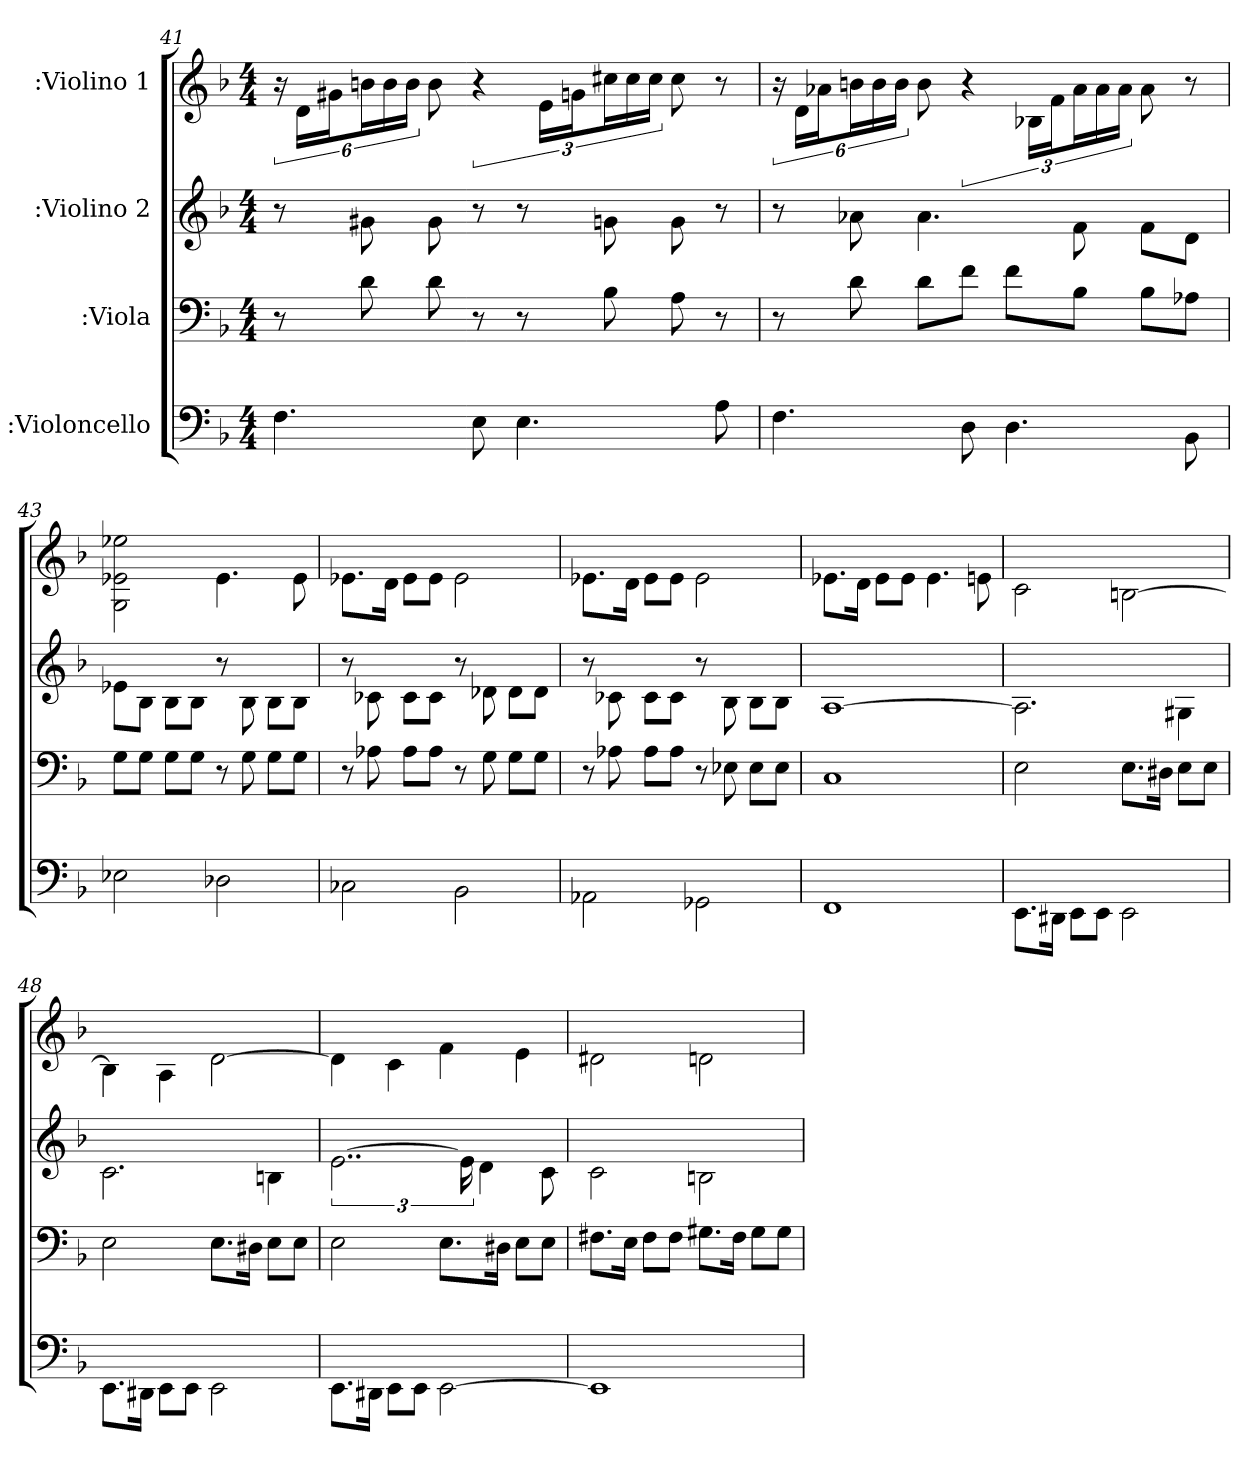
**kern	**kern	**kern	**kern
*part4	*part3	*part2	*part1
*staff4	*staff3	*staff2	*staff1
*I":Violoncello	*I":Viola	*I":Violino 2	*I":Violino 1
*k[b-]	*k[b-]	*k[b-]	*k[b-]
*d:	*d:	*d:	*d:
*M4/4	*M4/4	*M4/4	*M4/4
=41	=41	=41	=41
4.F\	8r	8r	24r
.	.	.	24d\LL
.	.	.	24g#X\J
.	8d\	8g#X\	24bn\L
.	.	.	24b\
.	.	.	24b\JJ
.	8d\	8g#\	8b\
8E\	8r	8r	6r
4.E\	8r	8r	.
.	.	.	24e\LL
.	.	.	24gn\J
.	8B-\	8gn\	24cc#X\L
.	.	.	24cc#\
.	.	.	24cc#\JJ
.	8A\	8g\	8cc#\
8A\	8r	8r	8r
=42	=42	=42	=42
4.F\	8r	8r	24r
.	.	.	24d\LL
.	.	.	24a-X\J
.	8d\	8a-X\	24bn\L
.	.	.	24b\
.	.	.	24b\JJ
.	8d\L	4.a-\	8b\
8D\	8f\J	.	6r
4.D\	8f\L	.	.
.	.	.	24B-X\LL
.	.	.	24f\J
.	8B-\J	8f\	24a-\L
.	.	.	24a-\
.	.	.	24a-\JJ
.	8B-\L	8f\L	8a-\
8BB-\	8A-X\J	8d\J	8r
=43	=43	=43	=43
2E-X\	8G\L	8e-X\L	2ee-X\ 2e-X\ 2G\
.	8G\J	8B-\J	.
.	8G\L	8B-\L	.
.	8G\J	8B-\J	.
2D-X\	8r	8r	4.e-\
.	8G\	8B-\	.
.	8G\L	8B-\L	.
.	8G\J	8B-\J	8e-\
=44	=44	=44	=44
2C-X\	8r	8r	8.e-X\L
.	8A-X\	8c-X\	.
.	.	.	16d\Jk
.	8A-\L	8c-\L	8e-\L
.	8A-\J	8c-\J	8e-\J
2BB-\	8r	8r	2e-\
.	8G\	8d-X\	.
.	8G\L	8d-\L	.
.	8G\J	8d-\J	.
=45	=45	=45	=45
2AA-X\	8r	8r	8.e-X\L
.	8A-X\	8c-X\	.
.	.	.	16d\Jk
.	8A-\L	8c-\L	8e-\L
.	8A-\J	8c-\J	8e-\J
2GG-X\	8r	8r	2e-\
.	8E-X\	8B-\	.
.	8E-\L	8B-\L	.
.	8E-\J	8B-\J	.
=46	=46	=46	=46
1FF\	1C\	[1A\	8.e-X\L
.	.	.	16d\Jk
.	.	.	8e-\L
.	.	.	8e-\J
.	.	.	4.e-\
.	.	.	8en\
=47	=47	=47	=47
8.EE\L	2E\	2.A\]	2c\
16DD#X\Jk	.	.	.
8EE\L	.	.	.
8EE\J	.	.	.
2EE\	8.E\L	.	[2Bn\
.	16D#X\Jk	.	.
.	8E\L	4G#X\	.
.	8E\J	.	.
=48	=48	=48	=48
8.EE\L	2E\	2.c\	4Bn\]
16DD#X\Jk	.	.	.
8EE\L	.	.	4A\
8EE\J	.	.	.
2EE\	8.E\L	.	[2d\
.	16D#X\Jk	.	.
.	8E\L	4Bn\	.
.	8E\J	.	.
=49	=49	=49	=49
8.EE\L	2E\	[3..e\	4d\]
16DD#X\Jk	.	.	.
8EE\L	.	.	4c\
8EE\J	.	.	.
[2EE\	8.E\L	.	4f\
.	.	24e\]	.
.	.	4d\	.
.	16D#X\Jk	.	.
.	8E\L	.	4e\
.	8E\J	8c\	.
=50	=50	=50	=50
1EE\]	8.F#X\L	2c\	2d#X\
.	16E\Jk	.	.
.	8F#\L	.	.
.	8F#\J	.	.
.	8.G#X\L	2Bn\	2dn\
.	16F#\Jk	.	.
.	8G#\L	.	.
.	8G#\J	.	.
=	=	=	=
*-	*-	*-	*-
